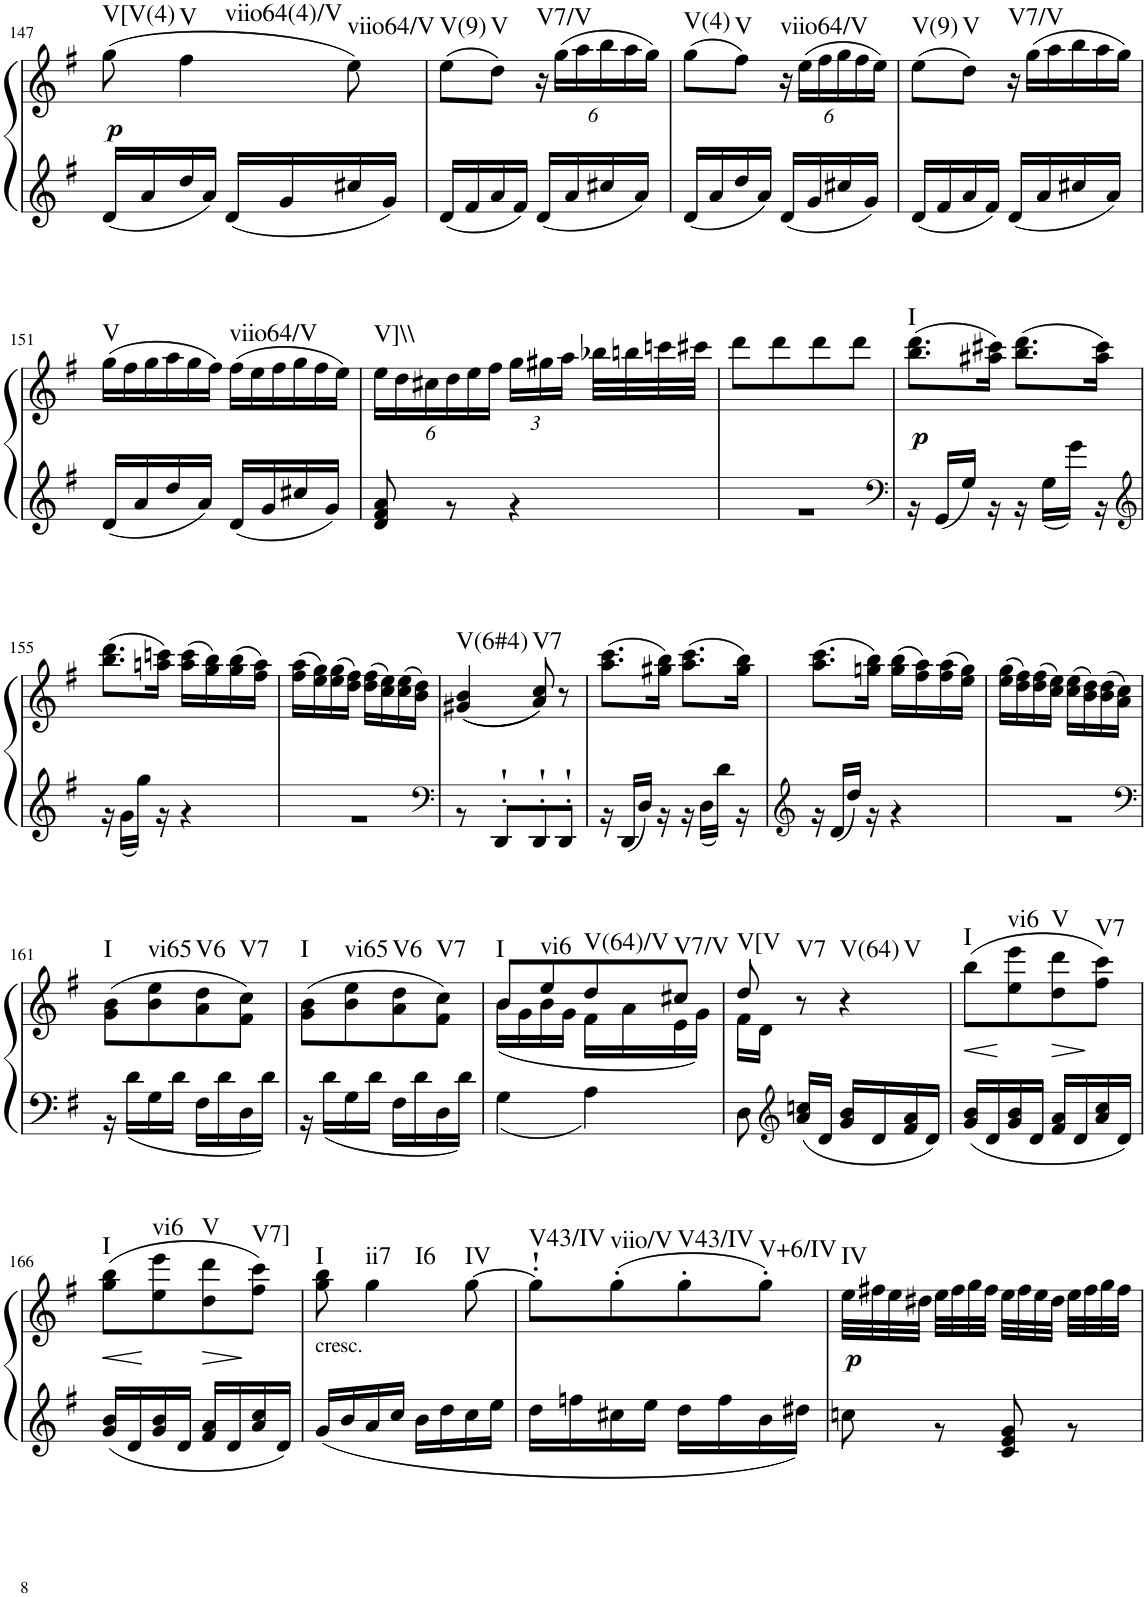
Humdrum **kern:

**kern	**kern	**dynam	**harte
*part1	*part1	*part1	*part1
*staff2	*staff1	*staff1/2	*
*I"Piano	*	*	*
*I'Pno	*	*	*
!!LO:PB:g=z
*clefG2	*clefG2	*	*
*k[f#]	*k[f#]	*	*
*G:	*G:	*	*
*M2/4	*M2/4	*	*
=147	=147	=147	=147
*^	*	*	*
!	!	!	!LO:DY:b	!LO:H:kt=V[V(4)
2ryy	16d/LL	(8gg\	p	N
.	16a/	.	.	.
!	!	!	!	!LO:H:n=1:kt=V
!	!	!	!	!LO:H:n=2:kt=viio64(4)/V
.	16dd/	4ff#\	.	N N
.	16a/JJ	.	.	.
.	16d/LL	.	.	.
.	16g/	.	.	.
!	!	!	!	!LO:H:kt=viio64/V
.	16cc#X/	8ee\)	.	N
.	16g/JJ	.	.	.
=148	=148	=148	=148	=148
!	!	!	!	!LO:H:kt=V(9)
2ryy	16d/LL	(8ee\L	.	N
.	16f#/	.	.	.
!	!	!	!	!LO:H:kt=V
.	16a/	8dd\J)	.	N
.	16f#/JJ	.	.	.
*	*	*Xbrackettup	*	*
!	!	!	!	!LO:H:kt=V7/V
.	16d/LL	24r	.	N
.	.	(24gg\LL	.	.
.	16a/	.	.	.
.	.	24aa\	.	.
.	16cc#X/	24bb\	.	.
.	.	24aa\	.	.
.	16a/JJ	.	.	.
.	.	24gg\JJ)	.	.
=149	=149	=149	=149	=149
!	!	!	!	!LO:H:kt=V(4)
2ryy	16d/LL	(8gg\L	.	N
.	16a/	.	.	.
!	!	!	!	!LO:H:kt=V
.	16dd/	8ff#\J)	.	N
.	16a/JJ	.	.	.
!	!	!	!	!LO:H:kt=viio64/V
.	16d/LL	24r	.	N
.	.	(24ee\LL	.	.
.	16g/	.	.	.
.	.	24ff#\	.	.
.	16cc#X/	24gg\	.	.
.	.	24ff#\	.	.
.	16g/JJ	.	.	.
.	.	24ee\JJ)	.	.
=150	=150	=150	=150	=150
!	!	!	!	!LO:H:kt=V(9)
2ryy	16d/LL	(8ee\L	.	N
.	16f#/	.	.	.
!	!	!	!	!LO:H:kt=V
.	16a/	8dd\J)	.	N
.	16f#/JJ	.	.	.
*	*	*Xtuplet	*	*
!	!	!	!	!LO:H:kt=V7/V
.	16d/LL	24r	.	N
.	.	(24gg\LL	.	.
.	16a/	.	.	.
.	.	24aa\	.	.
.	16cc#X/	24bb\	.	.
.	.	24aa\	.	.
.	16a/JJ	.	.	.
.	.	24gg\JJ)	.	.
!!LO:LB:g=z
=151	=151	=151	=151	=151
!	!	!	!	!LO:H:kt=V
2ryy	16d/LL	(24gg\LL	.	N
.	.	24ff#\	.	.
.	16a/	.	.	.
.	.	24gg\	.	.
.	16dd/	24aa\	.	.
.	.	24gg\	.	.
.	16a/JJ	.	.	.
.	.	24ff#\JJ)	.	.
!	!	!	!	!LO:H:kt=viio64/V
.	16d/LL	(24ff#\LL	.	N
.	.	24ee\	.	.
.	16g/	.	.	.
.	.	24ff#\	.	.
.	16cc#X/	24gg\	.	.
.	.	24ff#\	.	.
.	16g/JJ	.	.	.
.	.	24ee\JJ)	.	.
=152	=152	=152	=152	=152
*	*	*tuplet	*	*
!	!	!	!	!LO:H:kt=V]\\
2ryy	8d/ 8f#/ 8a/	24ee\LL	.	N
.	.	24dd\	.	.
.	.	24cc#X\	.	.
.	8r	24dd\	.	.
.	.	24ee\	.	.
.	.	24ff#\JJ	.	.
.	4r	24gg\LL	.	.
.	.	24gg#X\	.	.
.	.	24aa\JJ	.	.
.	.	32bb-X\LLL	.	.
.	.	32bbn\	.	.
.	.	32cccn\	.	.
.	.	32ccc#X\JJJ	.	.
=153	=153	=153	=153	=153
2ryy	2r	8ddd\L	.	.
.	.	8ddd\	.	.
.	.	8ddd\	.	.
.	.	8ddd\J	.	.
=154	=154	=154	=154	=154
*clefF4	*	*	*	*
!	!	!	!LO:DY:b	!LO:H:kt=I
2ryy	16r	(8.bb\ 8.ddd\L	p	N
.	16GG/LL	.	.	.
.	16G/JJ	.	.	.
.	16r	16aa#X\ 16ccc#X\Jk)	.	.
.	16r	(8.bb\ 8.ddd\L	.	.
.	16G\LL	.	.	.
.	16g\JJ	.	.	.
.	16r	16aa#\ 16ccc#\Jk)	.	.
!!LO:LB:g=z
=155	=155	=155	=155	=155
*clefG2	*	*	*	*
2ryy	16r	(8.bb\ 8.ddd\L	.	.
.	16g\LL	.	.	.
.	16gg\JJ	.	.	.
.	16r	16aan\ 16cccn\Jk)	.	.
.	4r	(16aa\ 16ccc\LL	.	.
.	.	16gg\ 16bb\)	.	.
.	.	(16gg\ 16bb\	.	.
.	.	16ff#\ 16aa\JJ)	.	.
=156	=156	=156	=156	=156
2ryy	2r	(16ff#\ 16aa\LL	.	.
.	.	16ee\ 16gg\)	.	.
.	.	(16ee\ 16gg\	.	.
.	.	16dd\ 16ff#\JJ)	.	.
.	.	(16dd\ 16ff#\LL	.	.
.	.	16cc\ 16ee\)	.	.
.	.	(16cc\ 16ee\	.	.
.	.	16b\ 16dd\JJ)	.	.
=157	=157	=157	=157	=157
*clefF4	*	*	*	*
!	!	!	!	!LO:H:kt=V(6#4)
2ryy	8r	((4g#X/ 4b/	.	N
.	8DD'`/L	.	.	.
!	!	!	!	!LO:H:kt=V7
.	8DD'`/	8a/ 8cc/))	.	N
.	8DD'`/J	8r	.	.
=158	=158	=158	=158	=158
2ryy	16r	(8.aa\ 8.ccc\L	.	.
.	16DD/LL	.	.	.
.	16D/JJ	.	.	.
.	16r	16gg#X\ 16bb\Jk)	.	.
.	16r	(8.aa\ 8.ccc\L	.	.
.	16D\LL	.	.	.
.	16d\JJ	.	.	.
.	16r	16gg#\ 16bb\Jk)	.	.
=159	=159	=159	=159	=159
*clefG2	*	*	*	*
2ryy	16r	(8.aa\ 8.ccc\L	.	.
.	16d/LL	.	.	.
.	16dd/JJ	.	.	.
.	16r	16ggn\ 16bb\Jk)	.	.
.	4r	(16gg\ 16bb\LL	.	.
.	.	16ff#\ 16aa\)	.	.
.	.	(16ff#\ 16aa\	.	.
.	.	16ee\ 16gg\JJ)	.	.
=160	=160	=160	=160	=160
2ryy	2r	(16ee\ 16gg\LL	.	.
.	.	16dd\ 16ff#\)	.	.
.	.	(16dd\ 16ff#\	.	.
.	.	16cc\ 16ee\JJ)	.	.
.	.	(16cc\ 16ee\LL	.	.
.	.	16b\ 16dd\)	.	.
.	.	(16b\ 16dd\	.	.
.	.	16a\ 16cc\JJ)	.	.
!!LO:LB:g=z
=161	=161	=161	=161	=161
*clefF4	*	*	*	*
!	!	!	!	!LO:H:kt=I
2ryy	16r	(8g\ 8b\L	.	N
.	16d\LL	.	.	.
!	!	!	!	!LO:H:kt=vi65
.	16G\	8b\ 8ee\	.	N
.	16d\JJ	.	.	.
!	!	!	!	!LO:H:kt=V6
.	16F#\LL	8a\ 8dd\	.	N
.	16d\	.	.	.
!	!	!	!	!LO:H:kt=V7
.	16D\	8f#\ 8cc\J)	.	N
.	16d\JJ	.	.	.
=162	=162	=162	=162	=162
!	!	!	!	!LO:H:kt=I
2ryy	16r	(8g\ 8b\L	.	N
.	16d\LL	.	.	.
!	!	!	!	!LO:H:kt=vi65
.	16G\	8b\ 8ee\	.	N
.	16d\JJ	.	.	.
!	!	!	!	!LO:H:kt=V6
.	16F#\LL	8a\ 8dd\	.	N
.	16d\	.	.	.
!	!	!	!	!LO:H:kt=V7
.	16D\	8f#\ 8cc\J)	.	N
.	16d\JJ	.	.	.
=163	=163	=163	=163	=163
*	*	*^	*	*
!	!	!	!	!	!LO:H:kt=I
2ryy	4G\	8b/L	(16b\LL	.	N
.	.	.	16g\	.	.
!	!	!	!	!	!LO:H:kt=vi6
.	.	8ee/	16b\	.	N
.	.	.	16g\JJ	.	.
!	!	!	!	!	!LO:H:kt=V(64)/V
.	4A\	8dd/	16f#\LL	.	N
.	.	.	16a\	.	.
!	!	!	!	!	!LO:H:kt=V7/V
.	.	8cc#X/J	16e\	.	N
.	.	.	16g\JJ)	.	.
=164	=164	=164	=164	=164	=164
!	!	!	!	!	!LO:H:kt=V[V
2ryy	8D\	8dd/	16f#\LL	.	N
.	.	.	16d\JJ	.	.
*clefG2	*	*	*	*	*
!	!	!	!	!	!LO:H:kt=V7
.	16a/ 16ccn/LL	8r	4.ryy	.	N
.	16d/JJ	.	.	.	.
!	!	!	!	!	!LO:H:n=1:kt=V(64)
!	!	!	!	!	!LO:H:n=2:kt=V
.	16g/ 16b/LL	4r	.	.	N N
.	16d/	.	.	.	.
.	16f#/ 16a/	.	.	.	.
.	16d/JJ	.	.	.	.
*	*	*v	*v	*	*
=165	=165	=165	=165	=165
!	!	!	!LO:HP:b	!LO:H:kt=I
2ryy	16g/ 16b/LL	(8bb\L	<	N
.	16d/	.	.	.
!	!	!	!	!LO:H:kt=vi6
.	16g/ 16b/	8ee\ 8eee\	[	N
.	16d/JJ	.	.	.
!	!	!	!LO:HP:b	!LO:H:kt=V
.	16f#/ 16a/LL	8dd\ 8ddd\	>	N
.	16d/	.	.	.
!	!	!	!	!LO:H:kt=V7
.	16a/ 16cc/	8ff#\ 8ccc\J)	]	N
.	16d/JJ	.	.	.
!!LO:LB:g=z
=166	=166	=166	=166	=166
!	!	!	!LO:HP:b	!LO:H:kt=I
2ryy	16g/ 16b/LL	(8gg\ 8bb\L	<	N
.	16d/	.	.	.
!	!	!	!	!LO:H:kt=vi6
.	16g/ 16b/	8ee\ 8eee\	[	N
.	16d/JJ	.	.	.
!	!	!	!LO:HP:b	!LO:H:kt=V
.	16f#/ 16a/LL	8dd\ 8ddd\	>	N
.	16d/	.	.	.
!	!	!	!	!LO:H:kt=V7]
.	16a/ 16cc/	8ff#\ 8ccc\J)	]	N
.	16d/JJ	.	.	.
=167	=167	=167	=167	=167
!	!	!LO:TX:b:t=cresc.	!	!LO:H:kt=I
2ryy	16g/LL	8gg\ 8bb\	.	N
.	16b/	.	.	.
!	!	!	!	!LO:H:n=1:kt=ii7
!	!	!	!	!LO:H:n=2:kt=I6
.	16a/	4gg\	.	N N
.	16cc/JJ	.	.	.
.	16b\LL	.	.	.
.	16dd\	.	.	.
!	!	!	!	!LO:H:kt=IV
.	16cc\	[8gg\	.	N
.	16ee\JJ	.	.	.
=168	=168	=168	=168	=168
!	!	!	!	!LO:H:kt=V43/IV
2ryy	16dd\LL	8gg'`\L]	.	N
.	16ffn\	.	.	.
!	!	!	!	!LO:H:kt=viio/V
.	16cc#X\	(8gg'\	.	N
.	16ee\JJ	.	.	.
!	!	!	!	!LO:H:kt=V43/IV
.	16dd\LL	8gg'\	.	N
.	16ff\	.	.	.
!	!	!	!	!LO:H:kt=V+6/IV
.	16b\	8gg'\J)	.	N
.	16dd#X\JJ	.	.	.
=169	=169	=169	=169	=169
!	!	!	!LO:DY:b	!LO:H:kt=IV
2ryy	8ccn\	32ee\LLL	p	N
.	.	32ff#X\	.	.
.	.	32ee\	.	.
.	.	32dd#X\JJJ	.	.
.	8r	32ee\LLL	.	.
.	.	32ff#\	.	.
.	.	32gg\	.	.
.	.	32ff#\JJJ	.	.
.	8c/ 8e/ 8g/	32ee\LLL	.	.
.	.	32ff#\	.	.
.	.	32ee\	.	.
.	.	32dd#\JJJ	.	.
.	8r	32ee\LLL	.	.
.	.	32ff#\	.	.
.	.	32gg\	.	.
.	.	32ff#\JJJ	.	.
*v	*v	*	*	*
=	=	=	=
*-	*-	*-	*-
